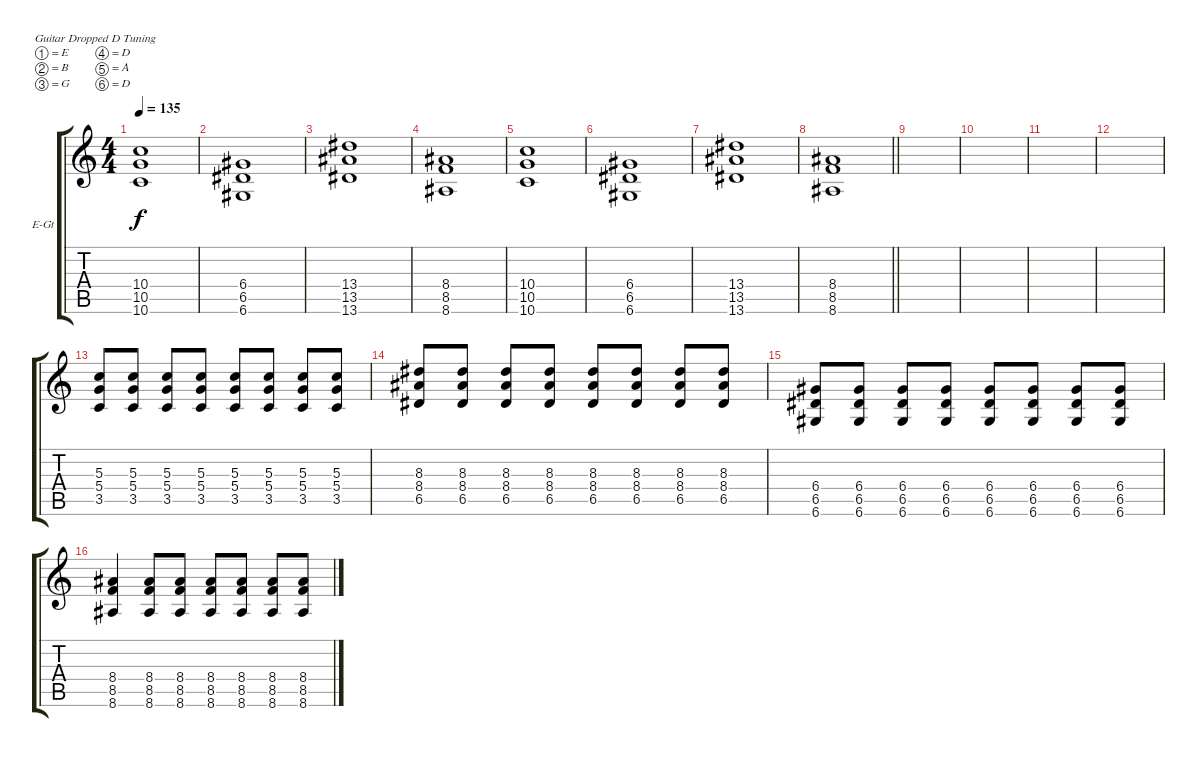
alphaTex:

\defaultSystemsLayout 4
\bracketExtendMode groupsimilarinstruments
\firstSystemTrackNameOrientation horizontal
\otherSystemsTrackNameOrientation horizontal
\track ("Electric Guitar" "E-Gt") {instrument distortionguitar}
\staff {score tabs}
\tuning (E4 B3 G3 D3 A2 D2)
\ts (4 4)
\tempo 135
\clef g2
\ks c
(10.6 10.5 10.4).1{dy f} |
(6.6 6.5 6.4).1 |
(13.6 13.4 13.5).1 |
(8.6 8.5 8.4).1 |
(10.6 10.5 10.4).1 |
(6.6 6.5 6.4).1 |
(13.6 13.4 13.5).1 |
\barLineRight lightlight
(8.6 8.5 8.4).1 |
|
|
|
|
(3.5 5.4 5.3).8 (5.4 3.5 5.3).8 (3.5 5.4 5.3).8 (5.4 3.5 5.3).8 (3.5 5.4 5.3).8 (3.5 5.4 5.3).8 (5.4 3.5 5.3).8 (3.5 5.4 5.3).8 |
(8.4 6.5 8.3).8 (8.4 6.5 8.3).8 (8.4 6.5 8.3).8 (8.4 6.5 8.3).8 (8.4 6.5 8.3).8 (8.4 6.5 8.3).8 (8.4 6.5 8.3).8 (8.4 6.5 8.3).8 |
(6.6 6.5 6.4).8 (6.6 6.5 6.4).8 (6.6 6.5 6.4).8 (6.6 6.5 6.4).8 (6.6 6.5 6.4).8 (6.6 6.5 6.4).8 (6.6 6.5 6.4).8 (6.6 6.5 6.4).8 |
(8.6 8.5 8.4).4 (8.6 8.4 8.5).8 (8.6 8.4 8.5).8 (8.6 8.4 8.5).8 (8.6 8.4 8.5).8 (8.6 8.4 8.5).8 (8.5 8.4 8.6).8
